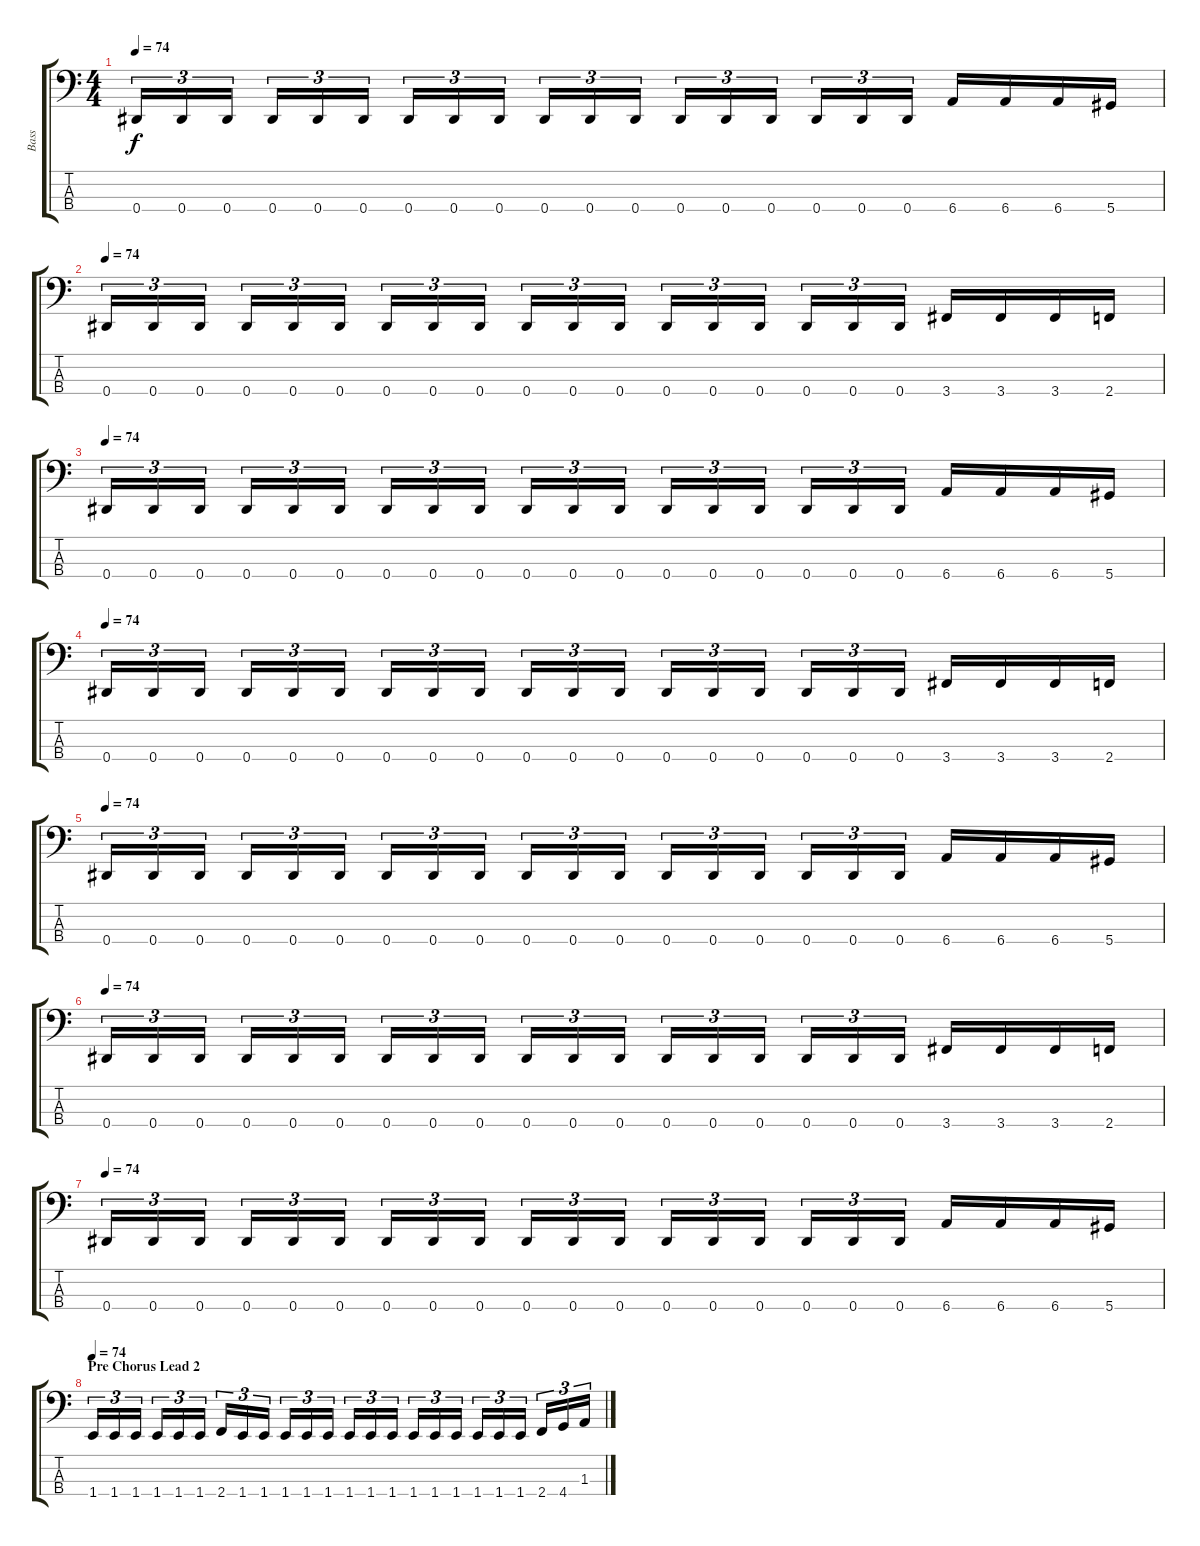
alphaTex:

\track ("Bass" "Bass") {instrument electricbasspick}
\staff {score tabs}
\tuning (Gb2 Db2 Ab1 Eb1) {hide}
\ts (4 4)
\tempo 74
\clef f4
\ks c
0.4.16{tu (3 2) dy f} 0.4.16{tu (3 2)} 0.4.16{tu (3 2)} 0.4.16{tu (3 2)} 0.4.16{tu (3 2)} 0.4.16{tu (3 2)} 0.4.16{tu (3 2)} 0.4.16{tu (3 2)} 0.4.16{tu (3 2)} 0.4.16{tu (3 2)} 0.4.16{tu (3 2)} 0.4.16{tu (3 2)} 0.4.16{tu (3 2)} 0.4.16{tu (3 2)} 0.4.16{tu (3 2)} 0.4.16{tu (3 2)} 0.4.16{tu (3 2)} 0.4.16{tu (3 2)} 6.4.16 6.4.16 6.4.16 5.4.16 |
\tempo 74
0.4.16{tu (3 2)} 0.4.16{tu (3 2)} 0.4.16{tu (3 2)} 0.4.16{tu (3 2)} 0.4.16{tu (3 2)} 0.4.16{tu (3 2)} 0.4.16{tu (3 2)} 0.4.16{tu (3 2)} 0.4.16{tu (3 2)} 0.4.16{tu (3 2)} 0.4.16{tu (3 2)} 0.4.16{tu (3 2)} 0.4.16{tu (3 2)} 0.4.16{tu (3 2)} 0.4.16{tu (3 2)} 0.4.16{tu (3 2)} 0.4.16{tu (3 2)} 0.4.16{tu (3 2)} 3.4.16 3.4.16 3.4.16 2.4.16 |
\tempo 74
0.4.16{tu (3 2)} 0.4.16{tu (3 2)} 0.4.16{tu (3 2)} 0.4.16{tu (3 2)} 0.4.16{tu (3 2)} 0.4.16{tu (3 2)} 0.4.16{tu (3 2)} 0.4.16{tu (3 2)} 0.4.16{tu (3 2)} 0.4.16{tu (3 2)} 0.4.16{tu (3 2)} 0.4.16{tu (3 2)} 0.4.16{tu (3 2)} 0.4.16{tu (3 2)} 0.4.16{tu (3 2)} 0.4.16{tu (3 2)} 0.4.16{tu (3 2)} 0.4.16{tu (3 2)} 6.4.16 6.4.16 6.4.16 5.4.16 |
\tempo 74
0.4.16{tu (3 2)} 0.4.16{tu (3 2)} 0.4.16{tu (3 2)} 0.4.16{tu (3 2)} 0.4.16{tu (3 2)} 0.4.16{tu (3 2)} 0.4.16{tu (3 2)} 0.4.16{tu (3 2)} 0.4.16{tu (3 2)} 0.4.16{tu (3 2)} 0.4.16{tu (3 2)} 0.4.16{tu (3 2)} 0.4.16{tu (3 2)} 0.4.16{tu (3 2)} 0.4.16{tu (3 2)} 0.4.16{tu (3 2)} 0.4.16{tu (3 2)} 0.4.16{tu (3 2)} 3.4.16 3.4.16 3.4.16 2.4.16 |
\tempo 74
0.4.16{tu (3 2)} 0.4.16{tu (3 2)} 0.4.16{tu (3 2)} 0.4.16{tu (3 2)} 0.4.16{tu (3 2)} 0.4.16{tu (3 2)} 0.4.16{tu (3 2)} 0.4.16{tu (3 2)} 0.4.16{tu (3 2)} 0.4.16{tu (3 2)} 0.4.16{tu (3 2)} 0.4.16{tu (3 2)} 0.4.16{tu (3 2)} 0.4.16{tu (3 2)} 0.4.16{tu (3 2)} 0.4.16{tu (3 2)} 0.4.16{tu (3 2)} 0.4.16{tu (3 2)} 6.4.16 6.4.16 6.4.16 5.4.16 |
\tempo 74
0.4.16{tu (3 2)} 0.4.16{tu (3 2)} 0.4.16{tu (3 2)} 0.4.16{tu (3 2)} 0.4.16{tu (3 2)} 0.4.16{tu (3 2)} 0.4.16{tu (3 2)} 0.4.16{tu (3 2)} 0.4.16{tu (3 2)} 0.4.16{tu (3 2)} 0.4.16{tu (3 2)} 0.4.16{tu (3 2)} 0.4.16{tu (3 2)} 0.4.16{tu (3 2)} 0.4.16{tu (3 2)} 0.4.16{tu (3 2)} 0.4.16{tu (3 2)} 0.4.16{tu (3 2)} 3.4.16 3.4.16 3.4.16 2.4.16 |
\tempo 74
0.4.16{tu (3 2)} 0.4.16{tu (3 2)} 0.4.16{tu (3 2)} 0.4.16{tu (3 2)} 0.4.16{tu (3 2)} 0.4.16{tu (3 2)} 0.4.16{tu (3 2)} 0.4.16{tu (3 2)} 0.4.16{tu (3 2)} 0.4.16{tu (3 2)} 0.4.16{tu (3 2)} 0.4.16{tu (3 2)} 0.4.16{tu (3 2)} 0.4.16{tu (3 2)} 0.4.16{tu (3 2)} 0.4.16{tu (3 2)} 0.4.16{tu (3 2)} 0.4.16{tu (3 2)} 6.4.16 6.4.16 6.4.16 5.4.16 |
\section ("" "Pre Chorus Lead 2")
\tempo 74
1.4.16{tu (3 2)} 1.4.16{tu (3 2)} 1.4.16{tu (3 2)} 1.4.16{tu (3 2)} 1.4.16{tu (3 2)} 1.4.16{tu (3 2)} 2.4.16{tu (3 2)} 1.4.16{tu (3 2)} 1.4.16{tu (3 2)} 1.4.16{tu (3 2)} 1.4.16{tu (3 2)} 1.4.16{tu (3 2)} 1.4.16{tu (3 2)} 1.4.16{tu (3 2)} 1.4.16{tu (3 2)} 1.4.16{tu (3 2)} 1.4.16{tu (3 2)} 1.4.16{tu (3 2)} 1.4.16{tu (3 2)} 1.4.16{tu (3 2)} 1.4.16{tu (3 2)} 2.4.16{tu (3 2)} 4.4.16{tu (3 2)} 1.3.16{tu (3 2)}
